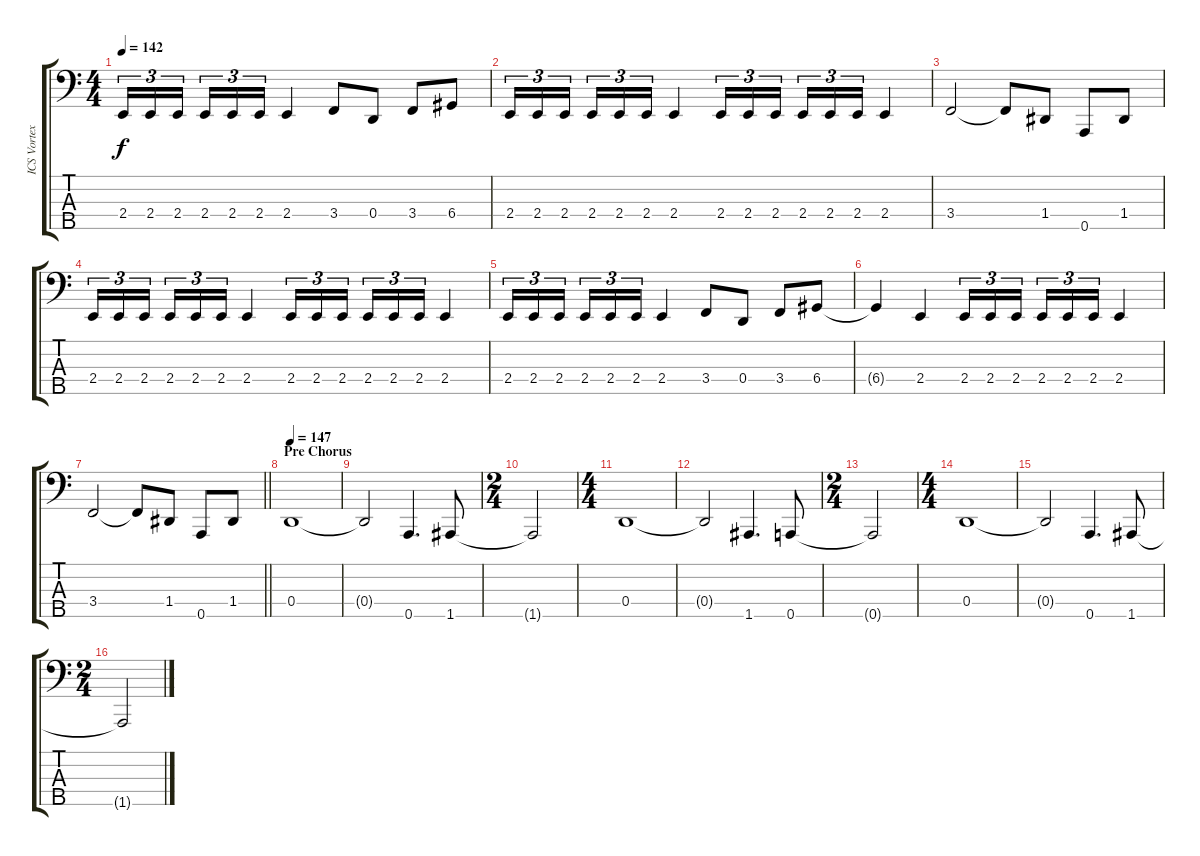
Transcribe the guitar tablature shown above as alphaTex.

\track ("ICS Vortex" "ICS Vortex") {instrument electricbassfinger}
\staff {score tabs}
\tuning (F2 C2 G1 D1 A0) {hide}
\ts (4 4)
\tempo 142
\clef f4
\ks c
2.4.16{tu (3 2) dy f} 2.4.16{tu (3 2)} 2.4.16{tu (3 2) beam splitsecondary} 2.4.16{tu (3 2)} 2.4.16{tu (3 2)} 2.4.16{tu (3 2)} 2.4.4 3.4.8 0.4.8 3.4.8 6.4.8 |
2.4.16{tu (3 2)} 2.4.16{tu (3 2)} 2.4.16{tu (3 2) beam splitsecondary} 2.4.16{tu (3 2)} 2.4.16{tu (3 2)} 2.4.16{tu (3 2)} 2.4.4 2.4.16{tu (3 2)} 2.4.16{tu (3 2)} 2.4.16{tu (3 2) beam splitsecondary} 2.4.16{tu (3 2)} 2.4.16{tu (3 2)} 2.4.16{tu (3 2)} 2.4.4 |
3.4.2 3.4{t}.8 1.4.8 0.5.8 1.4.8 |
2.4.16{tu (3 2)} 2.4.16{tu (3 2)} 2.4.16{tu (3 2) beam splitsecondary} 2.4.16{tu (3 2)} 2.4.16{tu (3 2)} 2.4.16{tu (3 2)} 2.4.4 2.4.16{tu (3 2)} 2.4.16{tu (3 2)} 2.4.16{tu (3 2) beam splitsecondary} 2.4.16{tu (3 2)} 2.4.16{tu (3 2)} 2.4.16{tu (3 2)} 2.4.4 |
2.4.16{tu (3 2)} 2.4.16{tu (3 2)} 2.4.16{tu (3 2) beam splitsecondary} 2.4.16{tu (3 2)} 2.4.16{tu (3 2)} 2.4.16{tu (3 2)} 2.4.4 3.4.8 0.4.8 3.4.8 6.4.8 |
6.4{t}.4 2.4.4 2.4.16{tu (3 2)} 2.4.16{tu (3 2)} 2.4.16{tu (3 2) beam splitsecondary} 2.4.16{tu (3 2)} 2.4.16{tu (3 2)} 2.4.16{tu (3 2)} 2.4.4 |
\barLineRight lightlight
3.4.2 3.4{t}.8 1.4.8 0.5.8 1.4.8 |
\section ("" "Pre Chorus")
\tempo 147
0.4.1 |
0.4{t}.2 0.5.4{d} 1.5.8 |
\ts (2 4)
1.5{t}.2 |
\ts (4 4)
0.4.1 |
0.4{t}.2 1.5.4{d} 0.5.8 |
\ts (2 4)
0.5{t}.2 |
\ts (4 4)
0.4.1 |
0.4{t}.2 0.5.4{d} 1.5.8 |
\ts (2 4)
1.5{t}.2
